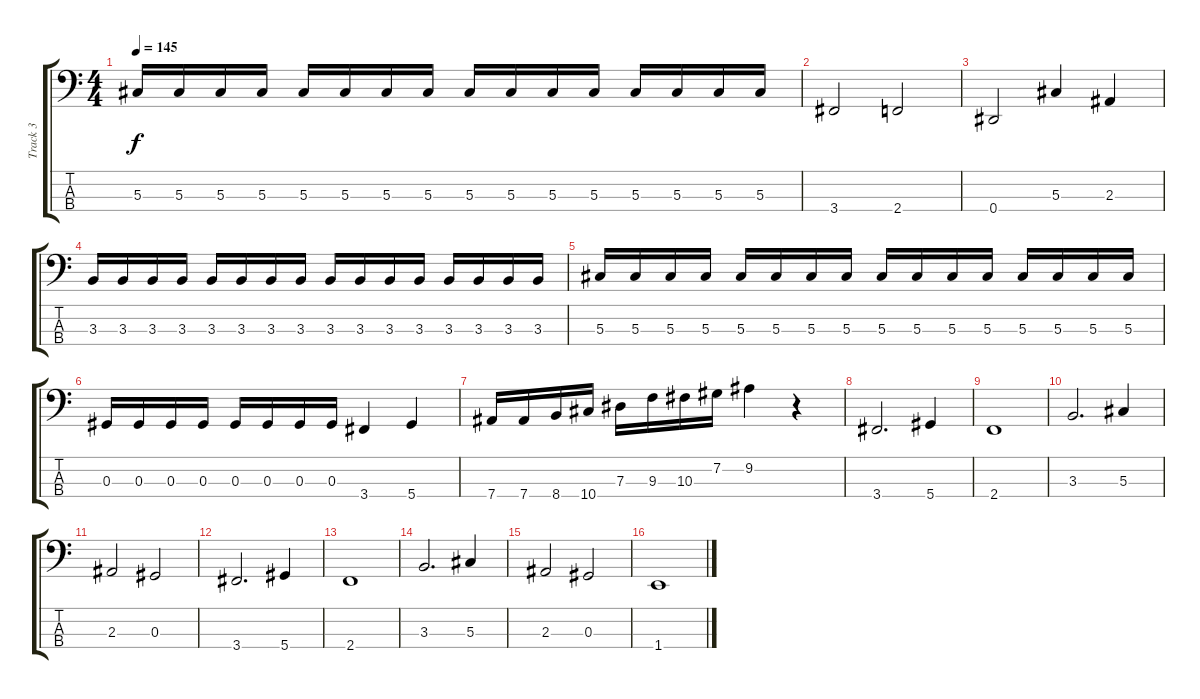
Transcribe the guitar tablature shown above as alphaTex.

\track ("Track 3" "Track 3") {instrument electricbasspick}
\staff {score tabs}
\tuning (Gb2 Db2 Ab1 Eb1) {hide}
\ts (4 4)
\tempo 145
\clef f4
\ks c
5.3.16{dy f} 5.3.16 5.3.16 5.3.16 5.3.16 5.3.16 5.3.16 5.3.16 5.3.16 5.3.16 5.3.16 5.3.16 5.3.16 5.3.16 5.3.16 5.3.16 |
3.4.2 2.4.2 |
0.4.2 5.3.4 2.3.4 |
3.3.16 3.3.16 3.3.16 3.3.16 3.3.16 3.3.16 3.3.16 3.3.16 3.3.16 3.3.16 3.3.16 3.3.16 3.3.16 3.3.16 3.3.16 3.3.16 |
5.3.16 5.3.16 5.3.16 5.3.16 5.3.16 5.3.16 5.3.16 5.3.16 5.3.16 5.3.16 5.3.16 5.3.16 5.3.16 5.3.16 5.3.16 5.3.16 |
0.3.16 0.3.16 0.3.16 0.3.16 0.3.16 0.3.16 0.3.16 0.3.16 3.4.4 5.4.4 |
7.4.16 7.4.16 8.4.16 10.4.16 7.3.16 9.3.16 10.3.16 7.2.16 9.2.4 r.4 |
3.4.2{d} 5.4.4 |
2.4.1 |
3.3.2{d} 5.3.4 |
2.3.2 0.3.2 |
3.4.2{d} 5.4.4 |
2.4.1 |
3.3.2{d} 5.3.4 |
2.3.2 0.3.2 |
1.4.1
